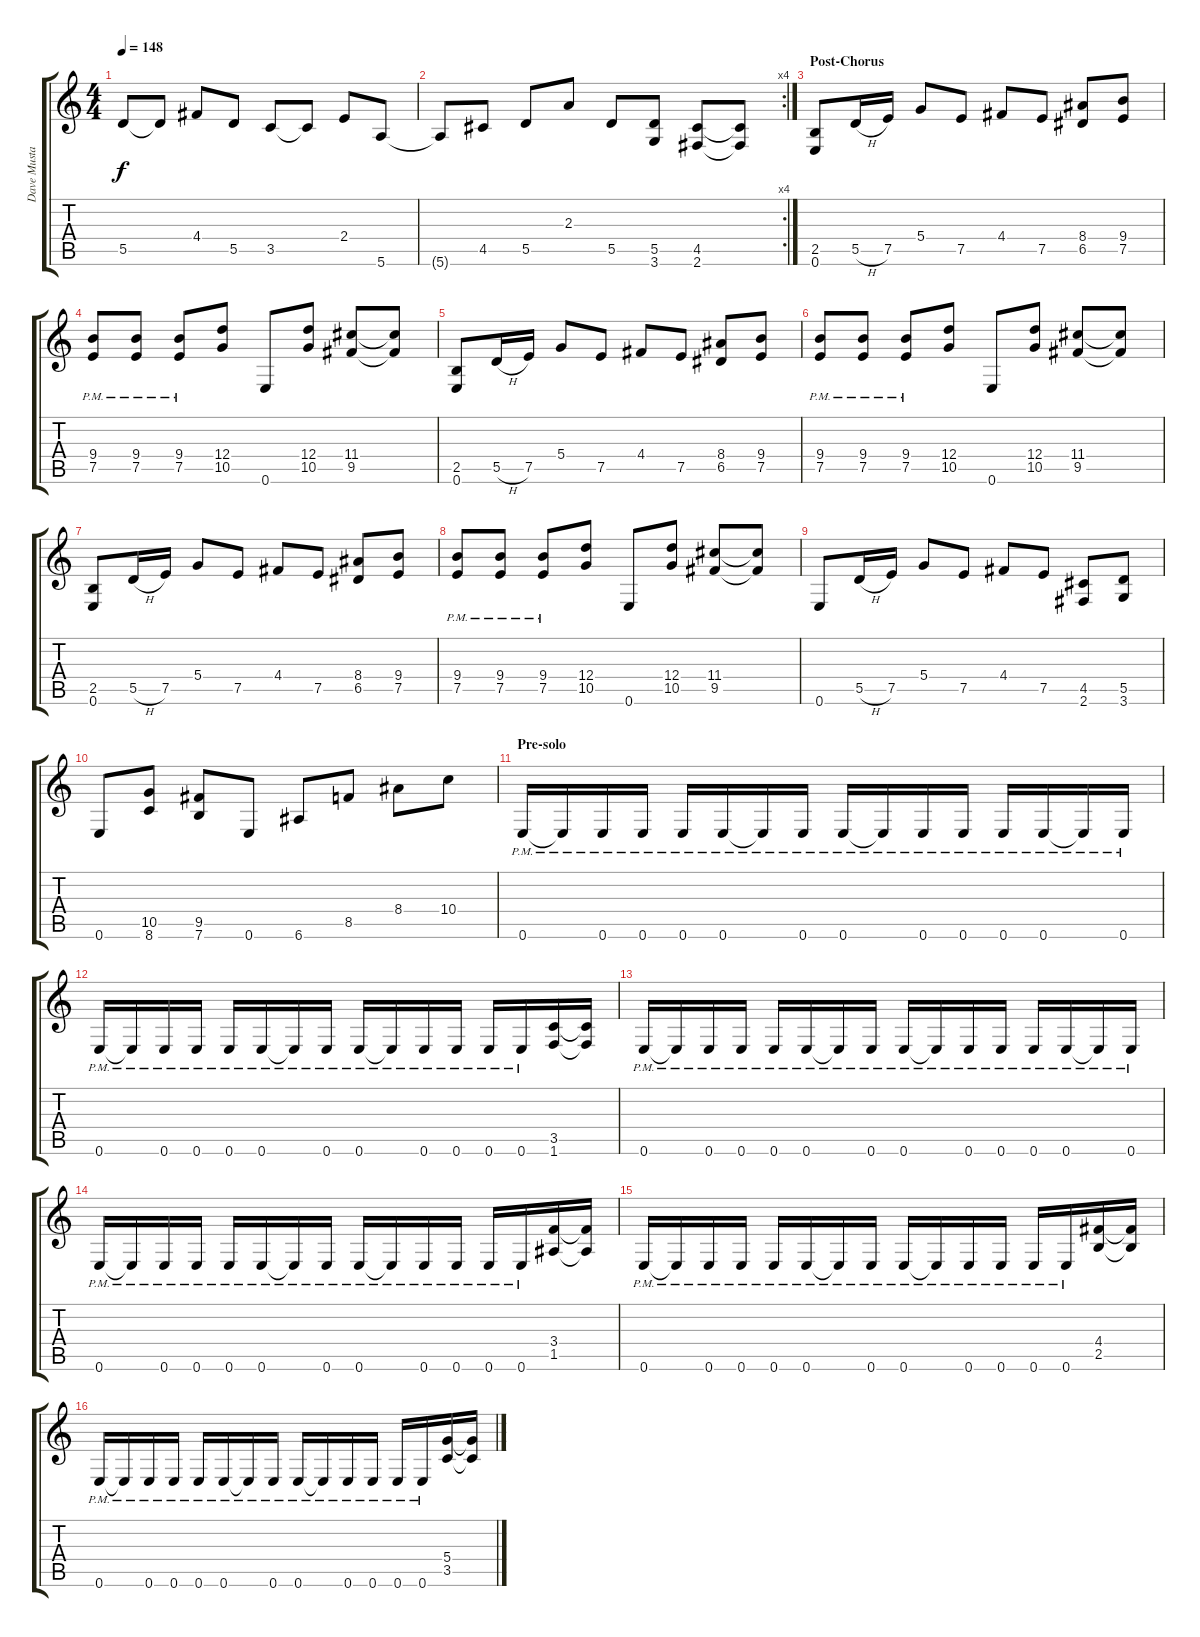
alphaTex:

\track ("Dave Mustaine" "Dave Musta") {instrument distortionguitar}
\staff {score tabs}
\tuning (E4 B3 G3 D3 A2 E2) {hide}
\ts (4 4)
\tempo 148
\clef g2
\ks c
5.5.8{dy f} 5.5{t}.8 4.4.8 5.5.8 3.5.8 3.5{t}.8 2.4.8 5.6.8 |
\rc 4
5.6{t}.8 4.5.8 5.5.8 2.3.8 5.5.8 (5.5 3.6).8 (4.5 2.6).8 (4.5{t} 2.6{t}).8 |
\section ("" "Post-Chorus")
(2.5 0.6).8 5.5{h}.16 7.5.16 5.4.8 7.5.8 4.4.8 7.5.8 (8.4 6.5).8 (9.4 7.5).8 |
(9.4{pm} 7.5{pm}).8 (9.4{pm} 7.5{pm}).8 (9.4{pm} 7.5{pm}).8 (12.4 10.5).8 0.6.8 (12.4 10.5).8 (11.4 9.5).8 (11.4{t} 9.5{t}).8 |
(2.5 0.6).8 5.5{h}.16 7.5.16 5.4.8 7.5.8 4.4.8 7.5.8 (8.4 6.5).8 (9.4 7.5).8 |
(9.4{pm} 7.5{pm}).8 (9.4{pm} 7.5{pm}).8 (9.4{pm} 7.5{pm}).8 (12.4 10.5).8 0.6.8 (12.4 10.5).8 (11.4 9.5).8 (11.4{t} 9.5{t}).8 |
(2.5 0.6).8 5.5{h}.16 7.5.16 5.4.8 7.5.8 4.4.8 7.5.8 (8.4 6.5).8 (9.4 7.5).8 |
(9.4{pm} 7.5{pm}).8 (9.4{pm} 7.5{pm}).8 (9.4{pm} 7.5{pm}).8 (12.4 10.5).8 0.6.8 (12.4 10.5).8 (11.4 9.5).8 (11.4{t} 9.5{t}).8 |
0.6.8 5.5{h}.16 7.5.16 5.4.8 7.5.8 4.4.8 7.5.8 (4.5 2.6).8 (5.5 3.6).8 |
0.6.8 (10.5 8.6).8 (9.5 7.6).8 0.6.8 6.6.8 8.5.8 8.4.8 10.4.8 |
\section ("" "Pre-solo")
0.6{pm}.16 0.6{pm t}.16 0.6{pm}.16 0.6{pm}.16 0.6{pm}.16 0.6{pm}.16 0.6{pm t}.16 0.6{pm}.16 0.6{pm}.16 0.6{pm t}.16 0.6{pm}.16 0.6{pm}.16 0.6{pm}.16 0.6{pm}.16 0.6{pm t}.16 0.6{pm}.16 |
0.6{pm}.16 0.6{pm t}.16 0.6{pm}.16 0.6{pm}.16 0.6{pm}.16 0.6{pm}.16 0.6{pm t}.16 0.6{pm}.16 0.6{pm}.16 0.6{pm t}.16 0.6{pm}.16 0.6{pm}.16 0.6{pm}.16 0.6{pm}.16 (3.5 1.6).16 (3.5{t} 1.6{t}).16 |
0.6{pm}.16 0.6{pm t}.16 0.6{pm}.16 0.6{pm}.16 0.6{pm}.16 0.6{pm}.16 0.6{pm t}.16 0.6{pm}.16 0.6{pm}.16 0.6{pm t}.16 0.6{pm}.16 0.6{pm}.16 0.6{pm}.16 0.6{pm}.16 0.6{pm t}.16 0.6{pm}.16 |
0.6{pm}.16 0.6{pm t}.16 0.6{pm}.16 0.6{pm}.16 0.6{pm}.16 0.6{pm}.16 0.6{pm t}.16 0.6{pm}.16 0.6{pm}.16 0.6{pm t}.16 0.6{pm}.16 0.6{pm}.16 0.6{pm}.16 0.6{pm}.16 (3.4 1.5).16 (3.4{t} 1.5{t}).16 |
0.6{pm}.16 0.6{pm t}.16 0.6{pm}.16 0.6{pm}.16 0.6{pm}.16 0.6{pm}.16 0.6{pm t}.16 0.6{pm}.16 0.6{pm}.16 0.6{pm t}.16 0.6{pm}.16 0.6{pm}.16 0.6{pm}.16 0.6{pm}.16 (4.4 2.5).16 (4.4{t} 2.5{t}).16 |
0.6{pm}.16 0.6{pm t}.16 0.6{pm}.16 0.6{pm}.16 0.6{pm}.16 0.6{pm}.16 0.6{pm t}.16 0.6{pm}.16 0.6{pm}.16 0.6{pm t}.16 0.6{pm}.16 0.6{pm}.16 0.6{pm}.16 0.6{pm}.16 (5.4 3.5).16 (5.4{t} 3.5{t}).16
